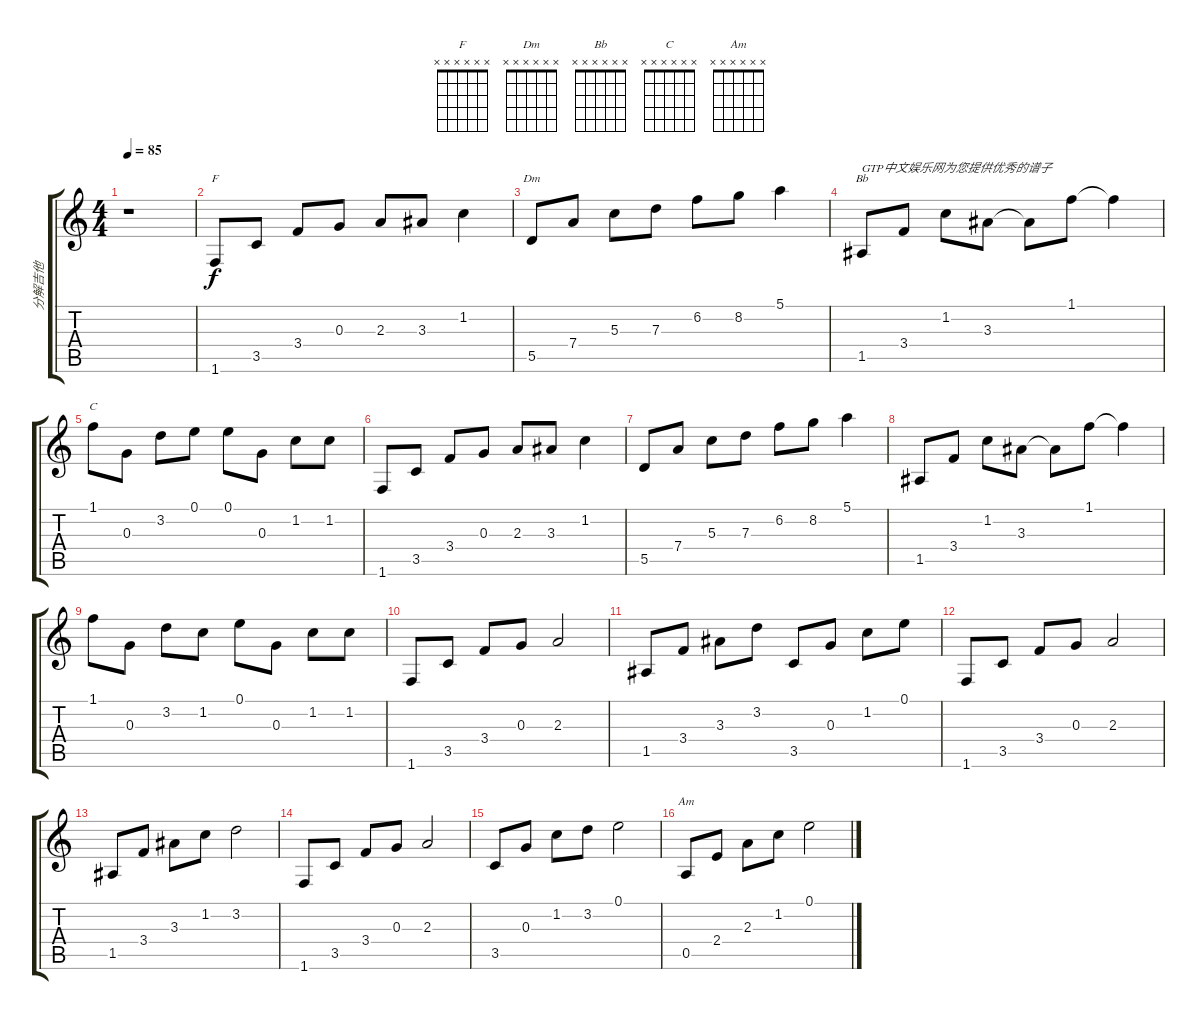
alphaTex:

\track ("分解吉他" "分解吉他") {instrument acousticguitarsteel}
\staff {score tabs}
\tuning (E4 B3 G3 D3 A2 E2) {hide}
\chord ("F" x x x x x x)
\chord ("Dm" x x x x x x)
\chord ("Bb" x x x x x x)
\chord ("C" x x x x x x)
\chord ("Am" x x x x x x)
\ts (4 4)
\tempo 85
\clef g2
\ks c
r.1{dy f instrument acousticguitarsteel} |
1.6.8{ch "F"} 3.5.8 3.4.8 0.3.8 2.3.8 3.3.8 1.2.4 |
5.5.8{ch "Dm"} 7.4.8 5.3.8 7.3.8 6.2.8 8.2.8 5.1.4 |
1.5.8{ch "Bb" txt "GTP中文娱乐网为您提供优秀的谱子"} 3.4.8 1.2.8 3.3.8 3.3{t}.8 1.1.8 1.1{t}.4 |
1.1.8{ch "C"} 0.3.8 3.2.8 0.1.8 0.1.8 0.3.8 1.2.8 1.2.8 |
1.6.8 3.5.8 3.4.8 0.3.8 2.3.8 3.3.8 1.2.4 |
5.5.8 7.4.8 5.3.8 7.3.8 6.2.8 8.2.8 5.1.4 |
1.5.8 3.4.8 1.2.8 3.3.8 3.3{t}.8 1.1.8 1.1{t}.4 |
1.1.8 0.3.8 3.2.8 1.2.8 0.1.8 0.3.8 1.2.8 1.2.8 |
1.6.8 3.5.8 3.4.8 0.3.8 2.3.2 |
1.5.8 3.4.8 3.3.8 3.2.8 3.5.8 0.3.8 1.2.8 0.1.8 |
1.6.8 3.5.8 3.4.8 0.3.8 2.3.2 |
1.5.8 3.4.8 3.3.8 1.2.8 3.2.2 |
1.6.8 3.5.8 3.4.8 0.3.8 2.3.2 |
3.5.8 0.3.8 1.2.8 3.2.8 0.1.2 |
0.5.8{ch "Am"} 2.4.8 2.3.8 1.2.8 0.1.2
